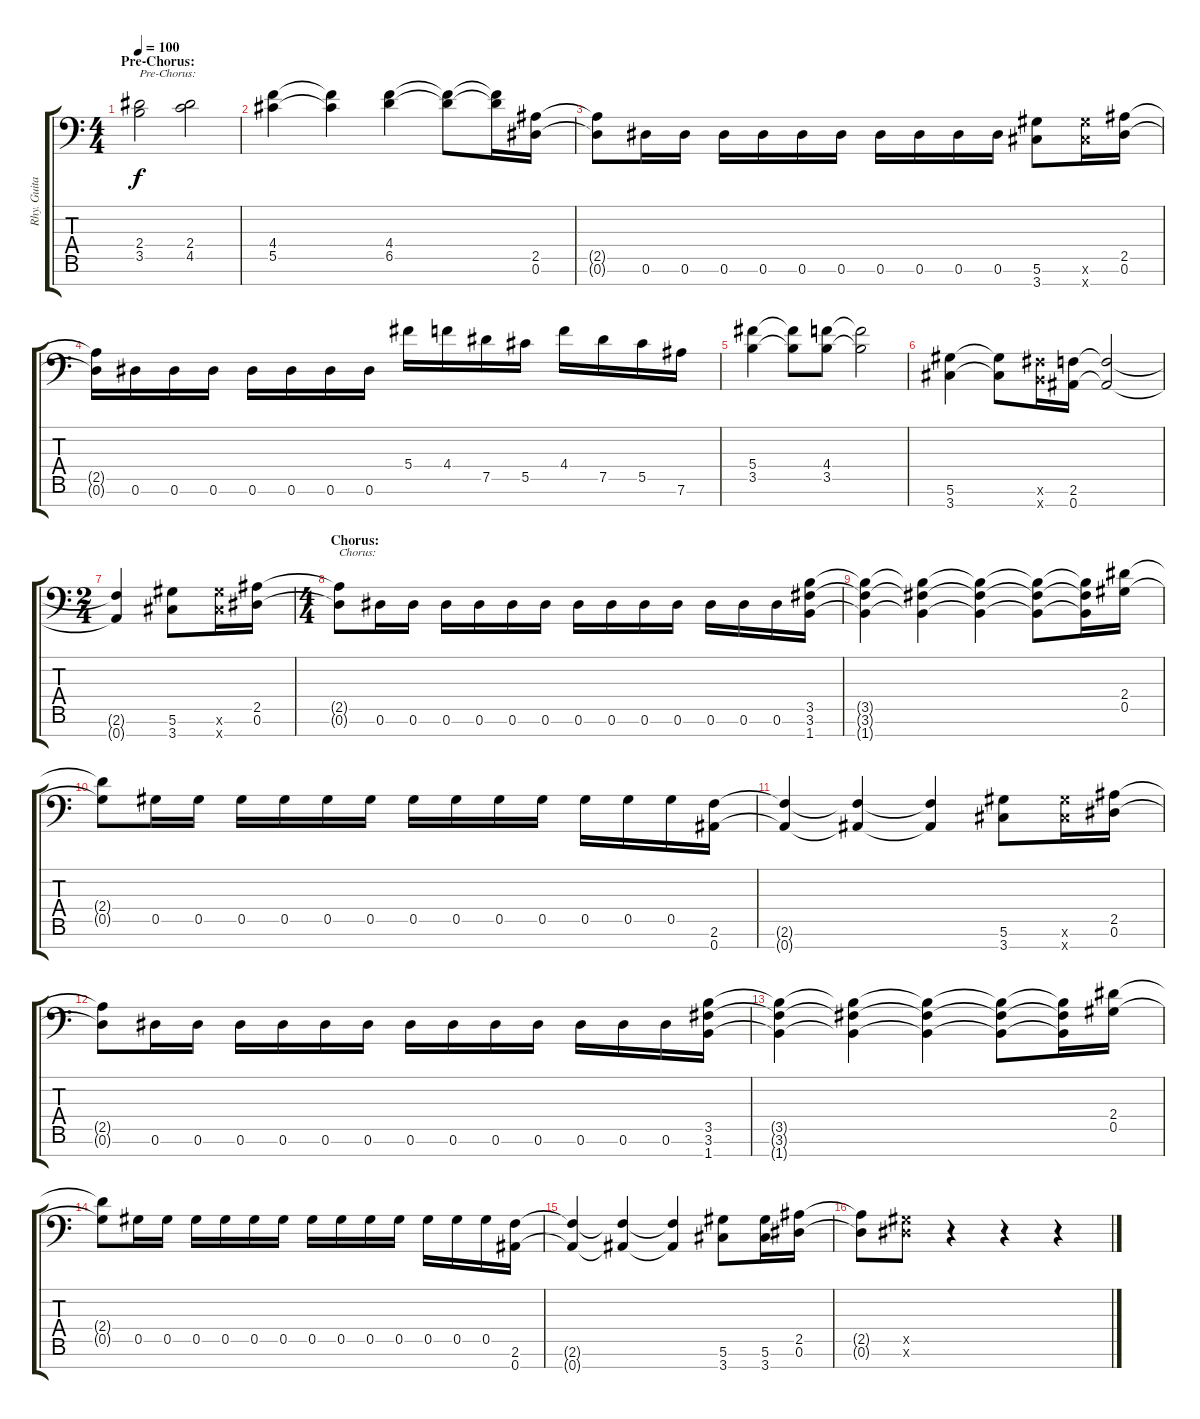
\track ("Rhy. Guitar 2" "Rhy. Guita") {instrument distortionguitar}
\staff {score tabs}
\tuning (Eb4 Bb3 Gb3 Db3 Ab2 Eb2 Bb1) {hide}
\ts (4 4)
\section ("" "Pre-Chorus:")
\tempo 100
\clef f4
\ks c
(2.4 3.5).2{txt "Pre-Chorus:" dy f} (2.4 4.5).2 |
(4.4 5.5).4 (4.4{t} 5.5{t}).4 (4.4 6.5).4 (4.4{t} 6.5{t}).8 (4.4{t} 6.5{t}).16 (2.5 0.6).16 |
(2.5{t} 0.6{t}).8 0.6.16 0.6.16 0.6.16 0.6.16 0.6.16 0.6.16 0.6.16 0.6.16 0.6.16 0.6.16 (5.6 3.7).8 (5.6{x} 3.7{x}).16 (2.5 0.6).16 |
(2.5{t} 0.6{t}).16 0.6.16 0.6.16 0.6.16 0.6.16 0.6.16 0.6.16 0.6.16 5.4.16 4.4.16 7.5.16 5.5.16 4.4.16 7.5.16 5.5.16 7.6.16 |
(5.4 3.5).4 (5.4{t} 3.5{t}).8 (4.4 3.5).8 (4.4{t} 3.5{t}).2 |
(5.6 3.7).4 (5.6{t} 3.7{t}).8 (3.6{x} 1.7{x}).16 (2.6 0.7).16 (2.6{t} 0.7{t}).2 |
\ts (2 4)
(2.6{t} 0.7{t}).4 (5.6 3.7).8 (5.6{x} 3.7{x}).16 (2.5 0.6).16 |
\ts (4 4)
\section ("" "Chorus:")
(2.5{t} 0.6{t}).8{txt "Chorus:"} 0.6.16 0.6.16 0.6.16 0.6.16 0.6.16 0.6.16 0.6.16 0.6.16 0.6.16 0.6.16 0.6.16 0.6.16 0.6.16 (3.5 3.6 1.7).16 |
(3.5{t} 3.6{t} 1.7{t}).4 (3.5{t} 3.6{t} 1.7{t}).4 (3.5{t} 3.6{t} 1.7{t}).4 (3.5{t} 3.6{t} 1.7{t}).8 (3.5{t} 3.6{t} 1.7{t}).16 (2.4 0.5).16 |
(2.4{t} 0.5{t}).8 0.5.16 0.5.16 0.5.16 0.5.16 0.5.16 0.5.16 0.5.16 0.5.16 0.5.16 0.5.16 0.5.16 0.5.16 0.5.16 (2.6 0.7).16 |
(2.6{t} 0.7{t}).4 (2.6{t} 0.7{t}).4 (2.6{t} 0.7{t}).4 (5.6 3.7).8 (5.6{x} 3.7{x}).16 (2.5 0.6).16 |
(2.5{t} 0.6{t}).8 0.6.16 0.6.16 0.6.16 0.6.16 0.6.16 0.6.16 0.6.16 0.6.16 0.6.16 0.6.16 0.6.16 0.6.16 0.6.16 (3.5 3.6 1.7).16 |
(3.5{t} 3.6{t} 1.7{t}).4 (3.5{t} 3.6{t} 1.7{t}).4 (3.5{t} 3.6{t} 1.7{t}).4 (3.5{t} 3.6{t} 1.7{t}).8 (3.5{t} 3.6{t} 1.7{t}).16 (2.4 0.5).16 |
(2.4{t} 0.5{t}).8 0.5.16 0.5.16 0.5.16 0.5.16 0.5.16 0.5.16 0.5.16 0.5.16 0.5.16 0.5.16 0.5.16 0.5.16 0.5.16 (2.6 0.7).16 |
(2.6{t} 0.7{t}).4 (2.6{t} 0.7{t}).4 (2.6{t} 0.7{t}).4 (5.6 3.7).8 (5.6 3.7).16 (2.5 0.6).16 |
(2.5{t} 0.6{t}).8 (0.5{x} 0.6{x}).8 r.4 r.4 r.4
